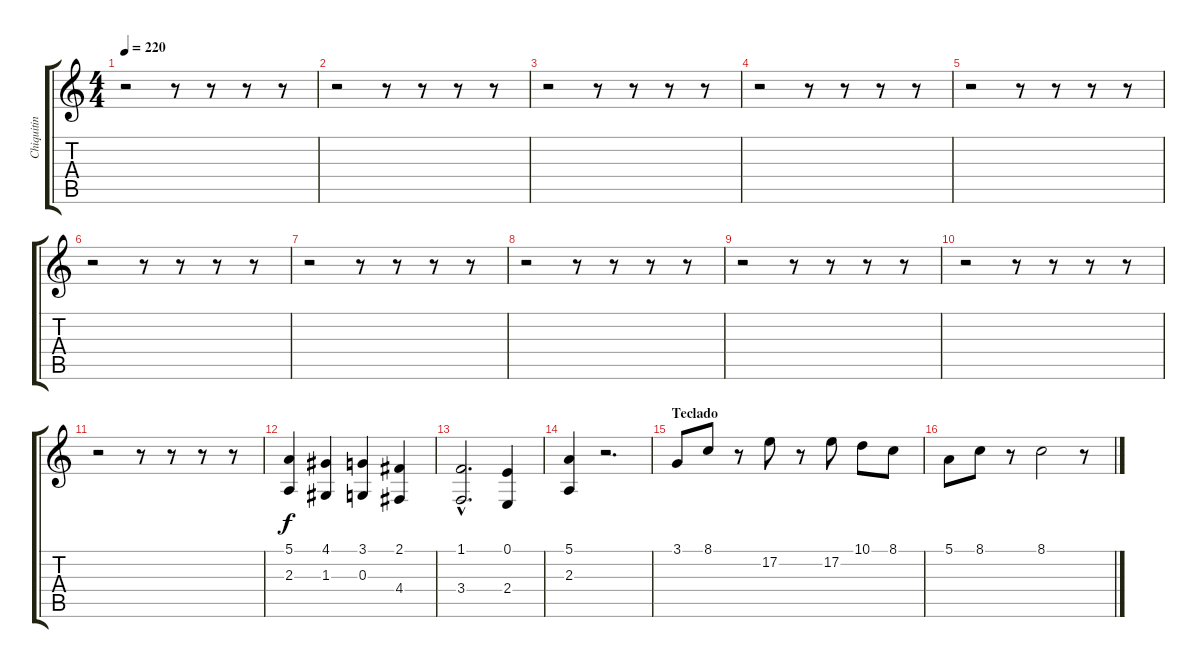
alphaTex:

\track ("Chiquitin" "Chiquitin") {instrument trumpet}
\staff {score tabs}
\tuning (E4 B3 G3 D3 A2 E2) {hide}
\ts (4 4)
\tempo 220
\clef g2
\ks c
r.2{dy f} r.8 r.8 r.8 r.8 |
r.2 r.8 r.8 r.8 r.8 |
r.2 r.8 r.8 r.8 r.8 |
r.2 r.8 r.8 r.8 r.8 |
r.2 r.8 r.8 r.8 r.8 |
r.2 r.8 r.8 r.8 r.8 |
r.2 r.8 r.8 r.8 r.8 |
r.2 r.8 r.8 r.8 r.8 |
r.2 r.8 r.8 r.8 r.8 |
r.2 r.8 r.8 r.8 r.8 |
r.2 r.8 r.8 r.8 r.8 |
(5.1 2.3).4 (4.1 1.3).4 (3.1 0.3).4 (2.1 4.4).4 |
(1.1{hac} 3.4{hac}).2{d} (0.1 2.4).4 |
(5.1 2.3).4 r.2{d} |
\section ("" "Teclado")
3.1.8 8.1.8 r.8 17.2.8 r.8 17.2.8 10.1.8 8.1.8 |
5.1.8 8.1.8 r.8 8.1.2 r.8
